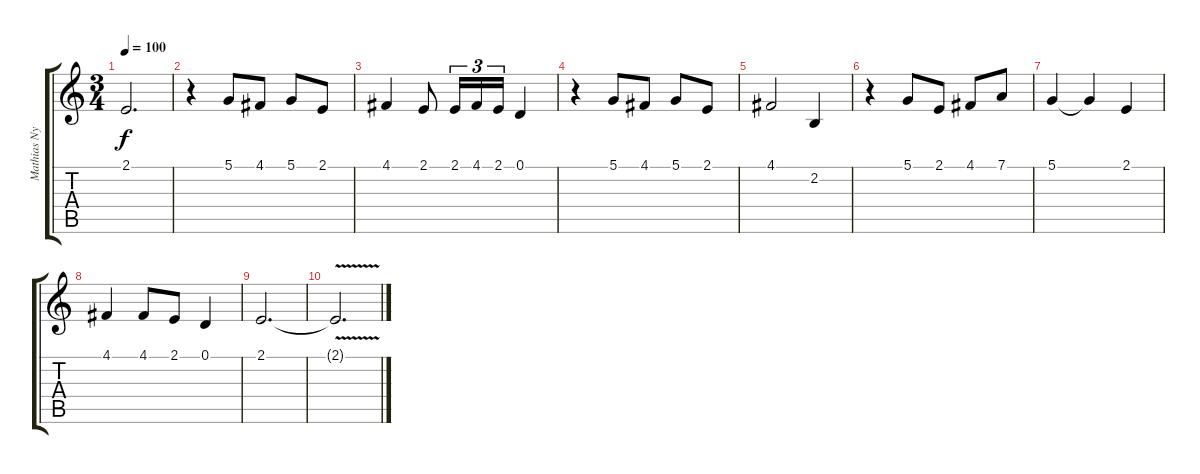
\track ("Mathias Nygård" "Mathias Ny") {instrument piccolo}
\staff {score tabs}
\tuning (D4 A3 F3 C3 G2 D2) {hide}
\ts (3 4)
\tempo 100
\clef g2
\ks c
2.1.2{d dy f} |
r.4 5.1.8 4.1.8 5.1.8 2.1.8 |
4.1.4 2.1.8 2.1.16{tu (3 2)} 4.1.16{tu (3 2)} 2.1.16{tu (3 2)} 0.1.4 |
r.4 5.1.8 4.1.8 5.1.8 2.1.8 |
4.1.2 2.2.4 |
r.4 5.1.8 2.1.8 4.1.8 7.1.8 |
5.1.4 5.1{t}.4 2.1.4 |
4.1.4 4.1.8 2.1.8 0.1.4 |
2.1.2{d} |
2.1{v t}.2{d}
